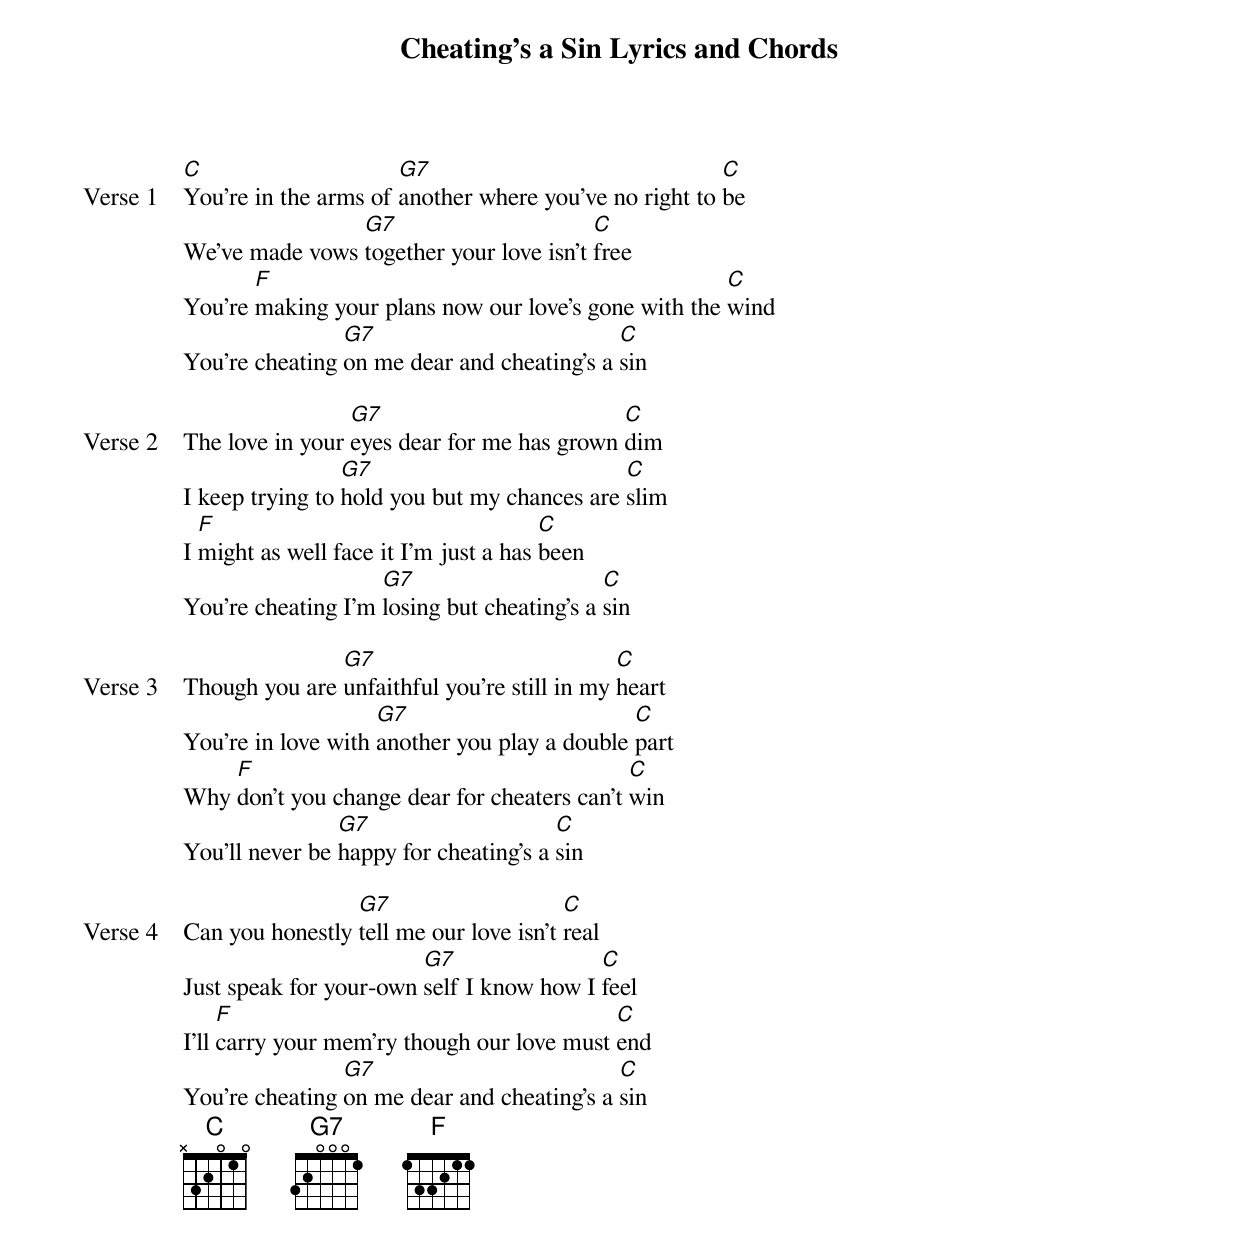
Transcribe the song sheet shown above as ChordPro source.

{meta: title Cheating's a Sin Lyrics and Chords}
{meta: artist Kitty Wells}
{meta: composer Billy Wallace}

{start_of_verse: Verse 1}
[C]You're in the arms of [G7]another where you've no right to [C]be
We've made vows [G7]together your love isn't [C]free
You're [F]making your plans now our love's gone with the [C]wind
You're cheating [G7]on me dear and cheating's a [C]sin
{end_of_verse}

{start_of_verse: Verse 2}
The love in your [G7]eyes dear for me has grown [C]dim
I keep trying to [G7]hold you but my chances are [C]slim
I [F]might as well face it I'm just a has [C]been
You're cheating I'm [G7]losing but cheating's a [C]sin
{end_of_verse}

{start_of_verse: Verse 3}
Though you are [G7]unfaithful you're still in my [C]heart
You're in love with [G7]another you play a double [C]part
Why [F]don't you change dear for cheaters can't [C]win
You'll never be [G7]happy for cheating's a [C]sin
{end_of_verse}

{start_of_verse: Verse 4}
Can you honestly [G7]tell me our love isn't [C]real
Just speak for your-own [G7]self I know how I [C]feel
I'll [F]carry your mem'ry though our love must [C]end
You're cheating [G7]on me dear and cheating's a [C]sin
{end_of_verse}
